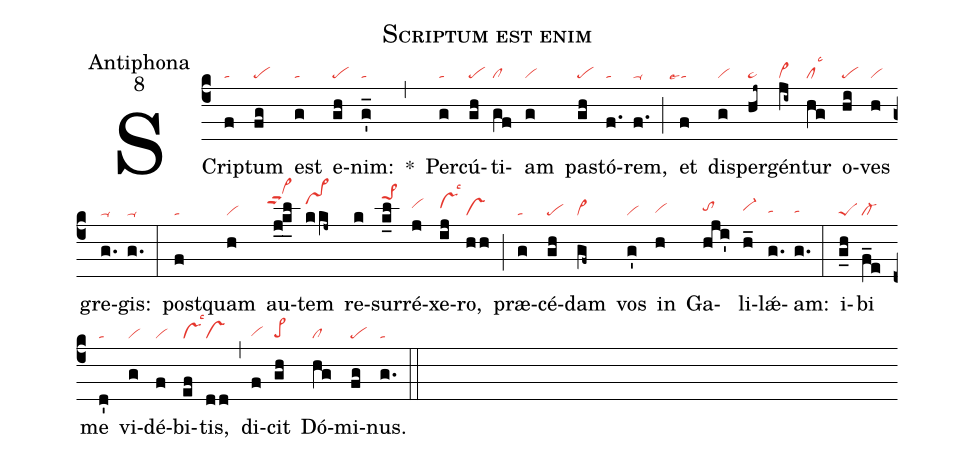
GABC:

name:Scriptum est enim;
office-part:Antiphona;
mode:8;
nabc-lines:1;
%%
(c4)
SCrip(f|ta)tum(fg|pe) est(g|ta) e(gh|pe)nim:(g_'|ta) *(,)
Per(g|ta)cú(gh|pe)ti(gf|cl)am(g|vi) pa(gh|pe)stó(f.|ta)rem,(f.|ta-) (;)
et(f|```talse4) di(g|vi)sper(hj~|ta>)gén(ji~|vi>)tur(hg|cllsc3) o(hi|pe)ves(h|vi) gre(g.|ta-)gis:(g.|ta-) (:)
post(f|ta)quam(h|vi) au(jk__l|``vi>hpppu2)tem(kkj~|vs>hk) re(k)sur(k_l|pe>1hm)ré(j|vihi)xe(ij|vshilsc3)ro,(hh|vs) (;)
præ(g|ta)cé(gh|pe)dam(gf~|vi>) vos(g'|vi) in(h|vihg) Ga(hji'|tohh)li(h_|vi-hh)lǽ(g.|tahg)am:(g.|tahg) (:)
i(g_h|peS)bi(f_e|cl-) me(d'|ta) vi(g|vi)dé(f|vi)bi(ef|vslsc3)tis,(dd|vs) (,)
di(f|vihg)cit(gh|pe>hg) Dó(hg|cl)mi(fg|pe)nus.(g.|ta) (::)
